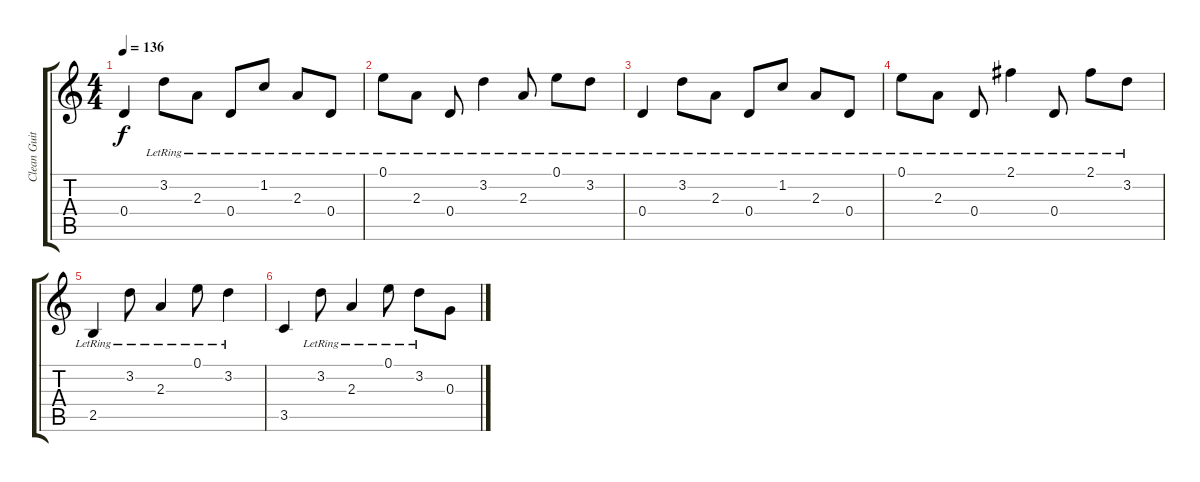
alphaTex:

\track ("Clean Guitar" "Clean Guit") {instrument acousticguitarsteel}
\staff {score tabs}
\tuning (E4 B3 G3 D3 A2 E2) {hide}
\ts (4 4)
\tempo 136
\clef g2
\ks c
0.4.4{dy f} 3.2{lr}.8 2.3{lr}.8 0.4{lr}.8 1.2{lr}.8 2.3{lr}.8 0.4{lr}.8 |
0.1{lr}.8 2.3{lr}.8 0.4{lr}.8 3.2{lr}.4 2.3{lr}.8 0.1{lr}.8 3.2{lr}.8 |
0.4{lr}.4 3.2{lr}.8 2.3{lr}.8 0.4{lr}.8 1.2{lr}.8 2.3{lr}.8 0.4{lr}.8 |
0.1{lr}.8 2.3{lr}.8 0.4{lr}.8 2.1{lr}.4 0.4{lr}.8 2.1{lr}.8 3.2{lr}.8 |
2.5{lr}.4 3.2{lr}.8 2.3{lr}.4 0.1{lr}.8 3.2{lr}.4 |
3.5.4 3.2{lr}.8 2.3{lr}.4 0.1{lr}.8 3.2{lr}.8 0.3.8
